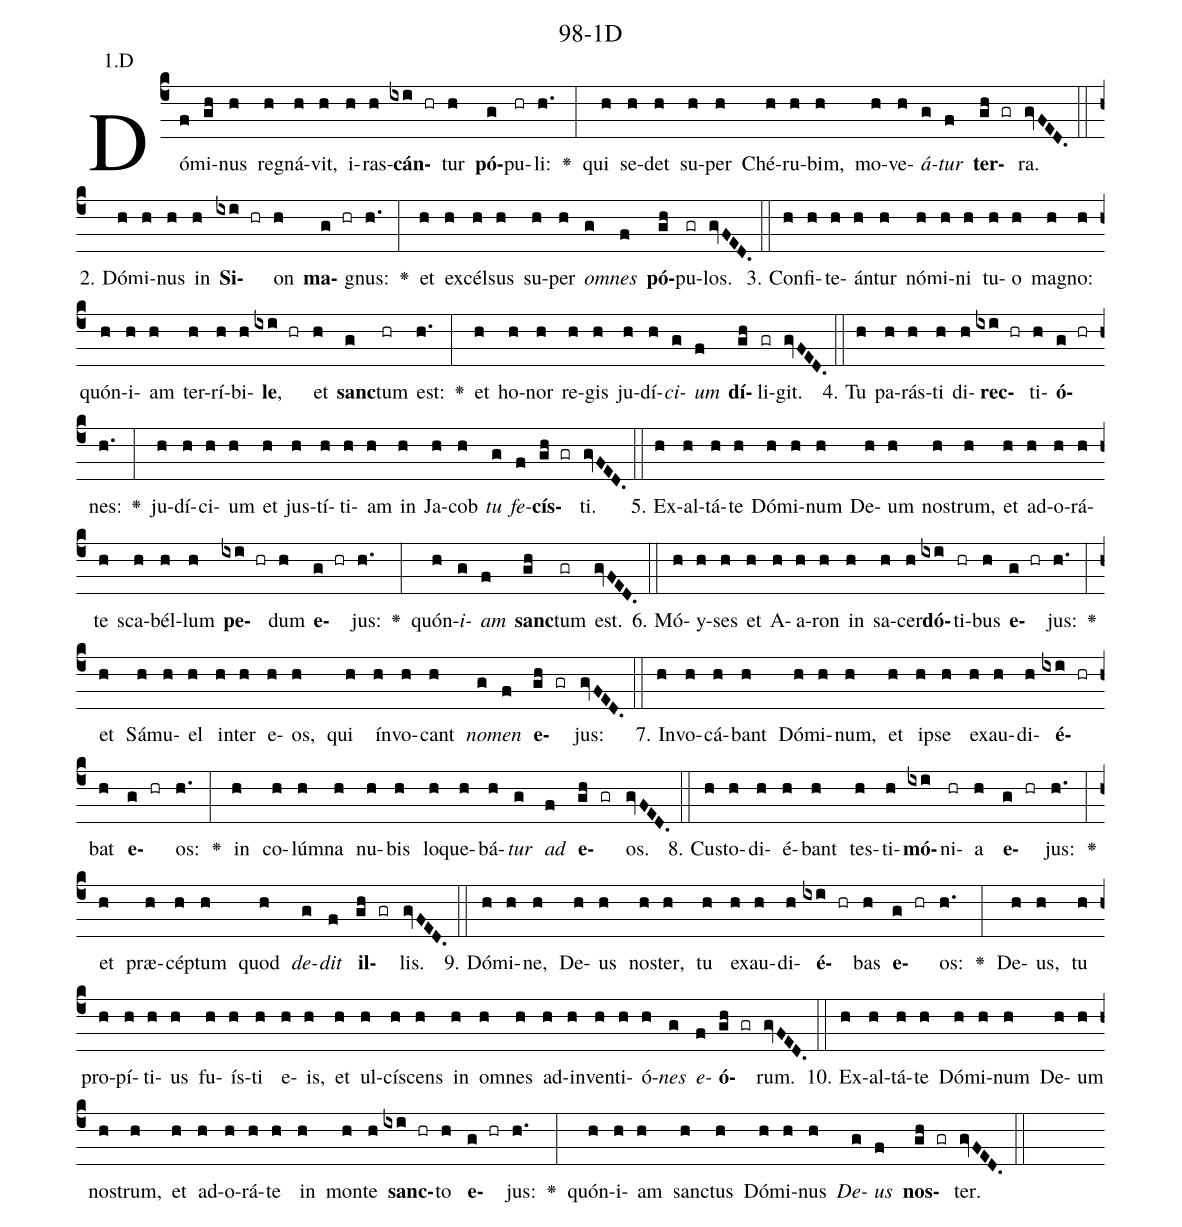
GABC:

name: 98-1D;
annotation: 1.D;
%%
(c4)Dó(f)mi(gh)nus(h) re(h)gná(h)vit,(h) i(h)ras(h)<b>cán</b>(ixi hr)tur(h) <b>pó</b>(g)pu(hr)li:(h.) <v>\greheightstar</v>(:) qui(h) se(h)det(h) su(h)per(h) Ché(h)ru(h)bim,(h) mo(h)ve(h)<i>á</i>(g)<i>tur</i>(f) <b>ter</b>(gh gr)ra.(gvFED.) (::)
2. Dó(h)mi(h)nus(h) in(h) <b>Si</b>(ixi hr)on(h) <b>ma</b>(g hr)gnus:(h.) <v>\greheightstar</v>(:) et(h) ex(h)cél(h)sus(h) su(h)per(h) <i>om</i>(g)<i>nes</i>(f) <b>pó</b>(gh)pu(gr)los.(gvFED.) (::)
3. Con(h)fi(h)te(h)án(h)tur(h) nó(h)mi(h)ni(h) tu(h)o(h) ma(h)gno:(h) quón(h)i(h)am(h) ter(h)rí(h)bi(h)<b>le</b>,(ixi hr) et(h) <b>sanc</b>(g)tum(hr) est:(h.) <v>\greheightstar</v>(:) et(h) ho(h)nor(h) re(h)gis(h) ju(h)dí(h)<i>ci</i>(g)<i>um</i>(f) <b>dí</b>(gh)li(gr)git.(gvFED.) (::)
4. Tu(h) pa(h)rás(h)ti(h) di(h)<b>rec</b>(ixi hr)ti(h)<b>ó</b>(g hr)nes:(h.) <v>\greheightstar</v>(:) ju(h)dí(h)ci(h)um(h) et(h) jus(h)tí(h)ti(h)am(h) in(h) Ja(h)cob(h) <i>tu</i>(g) <i>fe</i>(f)<b>cís</b>(gh gr)ti.(gvFED.) (::)
5. Ex(h)al(h)tá(h)te(h) Dó(h)mi(h)num(h) De(h)um(h) nos(h)trum,(h) et(h) ad(h)o(h)rá(h)te(h) sca(h)bél(h)lum(h) <b>pe</b>(ixi hr)dum(h) <b>e</b>(g hr)jus:(h.) <v>\greheightstar</v>(:) quón(h)<i>i</i>(g)<i>am</i>(f) <b>sanc</b>(gh)tum(gr) est.(gvFED.) (::)
6. Mó(h)y(h)ses(h) et(h) A(h)a(h)ron(h) in(h) sa(h)cer(h)<b>dó</b>(ixi)ti(hr)bus(h) <b>e</b>(g hr)jus:(h.) <v>\greheightstar</v>(:) et(h) Sá(h)mu(h)el(h) in(h)ter(h) e(h)os,(h) qui(h) ín(h)vo(h)cant(h) <i>no</i>(g)<i>men</i>(f) <b>e</b>(gh gr)jus:(gvFED.) (::)
7. In(h)vo(h)cá(h)bant(h) Dó(h)mi(h)num,(h) et(h) ip(h)se(h) ex(h)au(h)di(h)<b>é</b>(ixi hr)bat(h) <b>e</b>(g hr)os:(h.) <v>\greheightstar</v>(:) in(h) co(h)lúm(h)na(h) nu(h)bis(h) lo(h)que(h)bá(h)<i>tur</i>(g) <i>ad</i>(f) <b>e</b>(gh gr)os.(gvFED.) (::)
8. Cus(h)to(h)di(h)é(h)bant(h) tes(h)ti(h)<b>mó</b>(ixi)ni(hr)a(h) <b>e</b>(g hr)jus:(h.) <v>\greheightstar</v>(:) et(h) præ(h)cép(h)tum(h) quod(h) <i>de</i>(g)<i>dit</i>(f) <b>il</b>(gh gr)lis.(gvFED.) (::)
9. Dó(h)mi(h)ne,(h) De(h)us(h) nos(h)ter,(h) tu(h) ex(h)au(h)di(h)<b>é</b>(ixi hr)bas(h) <b>e</b>(g hr)os:(h.) <v>\greheightstar</v>(:) De(h)us,(h) tu(h) pro(h)pí(h)ti(h)us(h) fu(h)ís(h)ti(h) e(h)is,(h) et(h) ul(h)cí(h)scens(h) in(h) om(h)nes(h) ad(h)in(h)ven(h)ti(h)ó(h)<i>nes</i>(g) <i>e</i>(f)<b>ó</b>(gh gr)rum.(gvFED.) (::)
10. Ex(h)al(h)tá(h)te(h) Dó(h)mi(h)num(h) De(h)um(h) nos(h)trum,(h) et(h) ad(h)o(h)rá(h)te(h) in(h) mon(h)te(h) <b>sanc</b>(ixi hr)to(h) <b>e</b>(g hr)jus:(h.) <v>\greheightstar</v>(:) quón(h)i(h)am(h) sanc(h)tus(h) Dó(h)mi(h)nus(h) <i>De</i>(g)<i>us</i>(f) <b>nos</b>(gh gr)ter.(gvFED.) (::)
